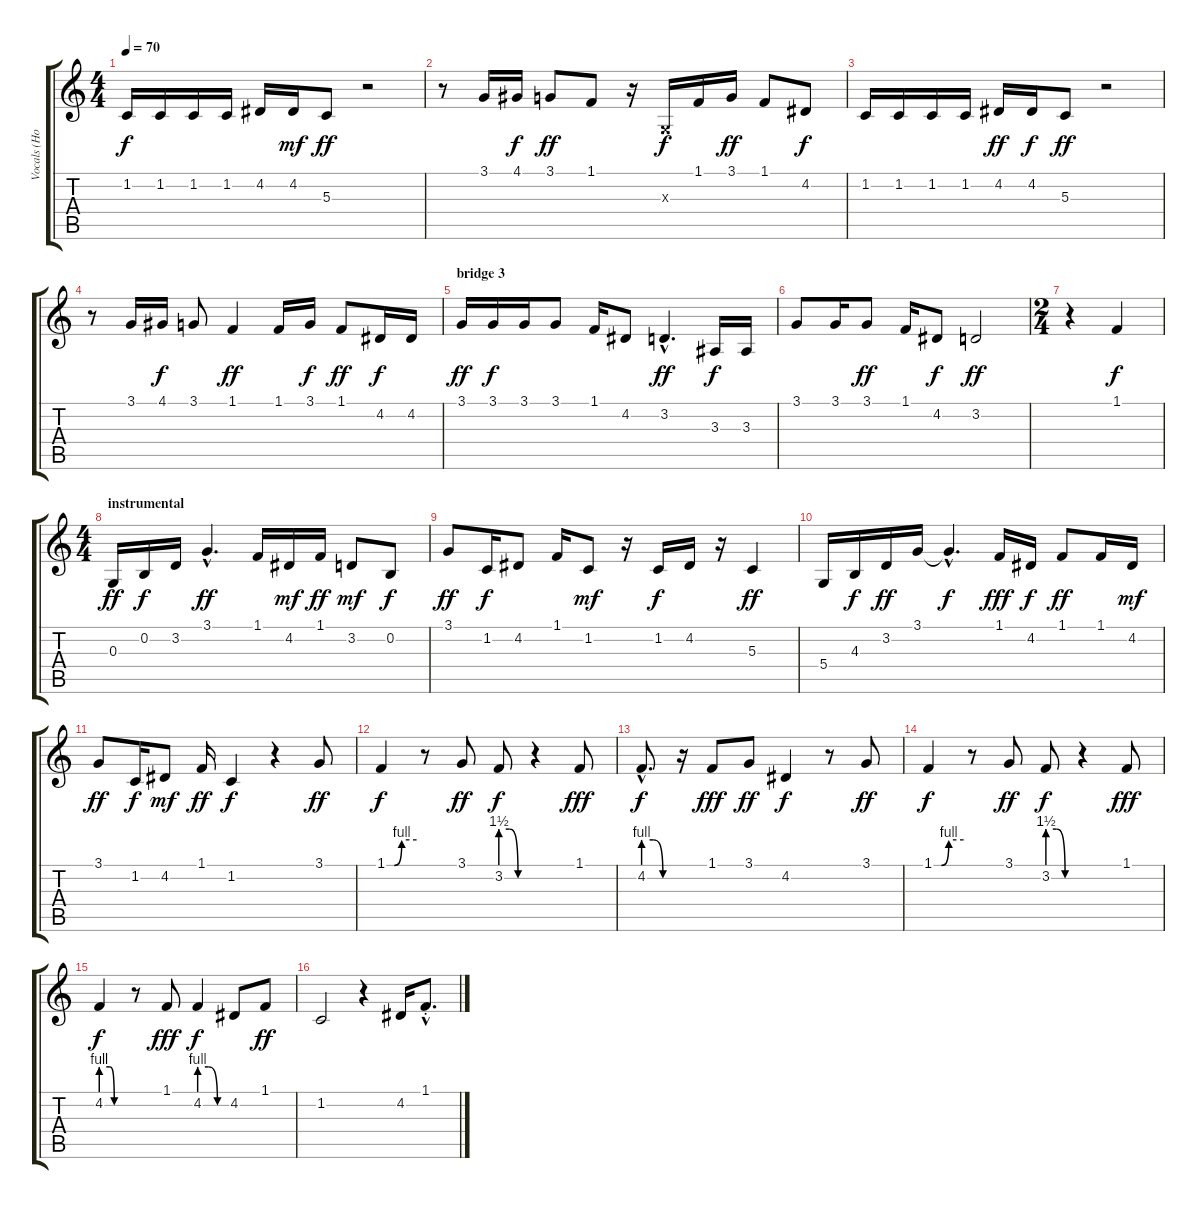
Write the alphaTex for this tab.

\track ("Vocals (Hogson)" "Vocals (Ho") {instrument lead6voice}
\staff {score tabs}
\tuning (E4 B3 G3 D3 A2 E2) {hide}
\ts (4 4)
\tempo 70
\clef g2
\ks c
1.2.16{dy f} 1.2.16 1.2.16 1.2.16 4.2.16 4.2.16{dy mf} 5.3.8{dy ff} r.2 |
r.8 3.1.16 4.1.16{dy f} 3.1.8{dy ff} 1.1.8 r.16 0.3{x}.16{dy f} 1.1.16 3.1.16{dy ff} 1.1.8 4.2.8{dy f} |
1.2.16 1.2.16 1.2.16 1.2.16 4.2.16{dy ff} 4.2.16{dy f} 5.3.8{dy ff} r.2 |
r.8 3.1.16 4.1.16{dy f} 3.1.8 1.1.4{dy ff} 1.1.16 3.1.16{dy f} 1.1.8{dy ff} 4.2.16{dy f} 4.2.16 |
\section ("" "bridge 3")
3.1.16{dy ff} 3.1.16{dy f} 3.1.16 3.1.8 1.1.16 4.2.8 3.2{hac}.4{d dy ff} 3.3.16{dy f} 3.3.16 |
3.1.8 3.1.16 3.1.8{dy ff} 1.1.16 4.2.8{dy f} 3.2.2{dy ff} |
\ts (2 4)
r.4 1.1.4{dy f} |
\ts (4 4)
\section ("" "instrumental")
0.3.16{dy ff} 0.2.16{dy f} 3.2.16 3.1{hac}.4{d dy ff} 1.1.16 4.2.16{dy mf} 1.1.16{dy ff} 3.2.8{dy mf} 0.2.8{dy f} |
3.1.8{dy ff} 1.2.16{dy f} 4.2.8 1.1.16 1.2.8{dy mf} r.16 1.2.16{dy f} 4.2.16 r.16 5.3.4{dy ff} |
5.4.16 4.3.16{dy f} 3.2.16{dy ff} 3.1.16 3.1{hac t}.4{d dy f} 1.1.16{dy fff} 4.2.16{dy f} 1.1.8{dy ff} 1.1.16 4.2.16{dy mf} |
3.1.8{dy ff} 1.2.16{dy f} 4.2.8{dy mf} 1.1.16{dy ff} 1.2.4{dy f} r.4 3.1.8{dy ff} |
1.1{be (custom 0 0 15 0 30 4 60 4)}.4{dy f} r.8 3.1.8{dy ff} 3.2{be (custom 0 6 20 6 40 0 60 0)}.8{dy f} r.4 1.1.8{dy fff} |
4.2{be (custom 0 4 20 4 40 0 60 0) hac}.8{d dy f} r.16 1.1.8{dy fff} 3.1.8{dy ff} 4.2.4{dy f} r.8 3.1.8{dy ff} |
1.1{be (custom 0 0 15 0 30 4 60 4)}.4{dy f} r.8 3.1.8{dy ff} 3.2{be (custom 0 6 20 6 40 0 60 0)}.8{dy f} r.4 1.1.8{dy fff} |
4.2{be (custom 0 4 20 4 30 0 33 0 40 0 60 0)}.4{dy f} r.8 1.1.8{dy fff} 4.2{be (custom 0 4 20 4 40 0 60 0)}.4{dy f} 4.2.8 1.1.8{dy ff} |
1.2.2 r.4 4.2.16 1.1{hac st}.8{d}
